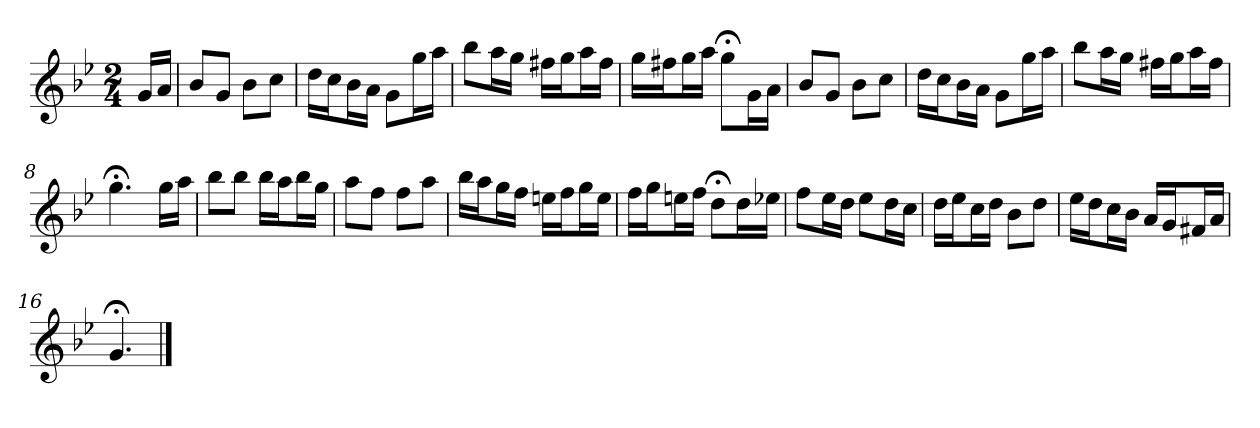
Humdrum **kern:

**kern
*part1
*staff1
*k[b-e-]
*g:
*M2/4
*MM120
=
16gLL
16aJJ
=1
8b-L
8gJ
8b-L
8ccJ
=2
16ddLL
16ccJ
16b-L
16aJJ
8gL
16ggL
16aaJJ
=3
8bb-L
16aaL
16ggJJ
16ff#XLL
16ggJ
16aaL
16ff#JJ
=4
16ggLL
16ff#XJ
16ggL
16aaJJ
8gg;<L
16gL
16aJJ
=5
8b-L
8gJ
8b-L
8ccJ
=6
16ddLL
16ccJ
16b-L
16aJJ
8gL
16ggL
16aaJJ
=7
8bb-L
16aaL
16ggJJ
16ff#XLL
16ggJ
16aaL
16ff#JJ
=8
4.gg;<
16ggLL
16aaJJ
=9
8bb-L
8bb-J
16bb-LL
16aaJ
16bb-L
16ggJJ
=10
8aaL
8ffJ
8ffL
8aaJ
=11
16bb-LL
16aaJ
16ggL
16ffJJ
16eenLL
16ffJ
16ggL
16eeJJ
=12
16ffLL
16ggJ
16eenL
16ffJJ
8dd;<L
16ddL
16ee-XJJ
=13
8ffL
16ee-L
16ddJJ
8ee-L
16ddL
16ccJJ
=14
16ddLL
16ee-J
16ccL
16ddJJ
8b-L
8ddJ
=15
16ee-LL
16ddJ
16ccL
16b-JJ
16aLL
16gJ
16f#XL
16aJJ
=16
4.g;<
==
*-
